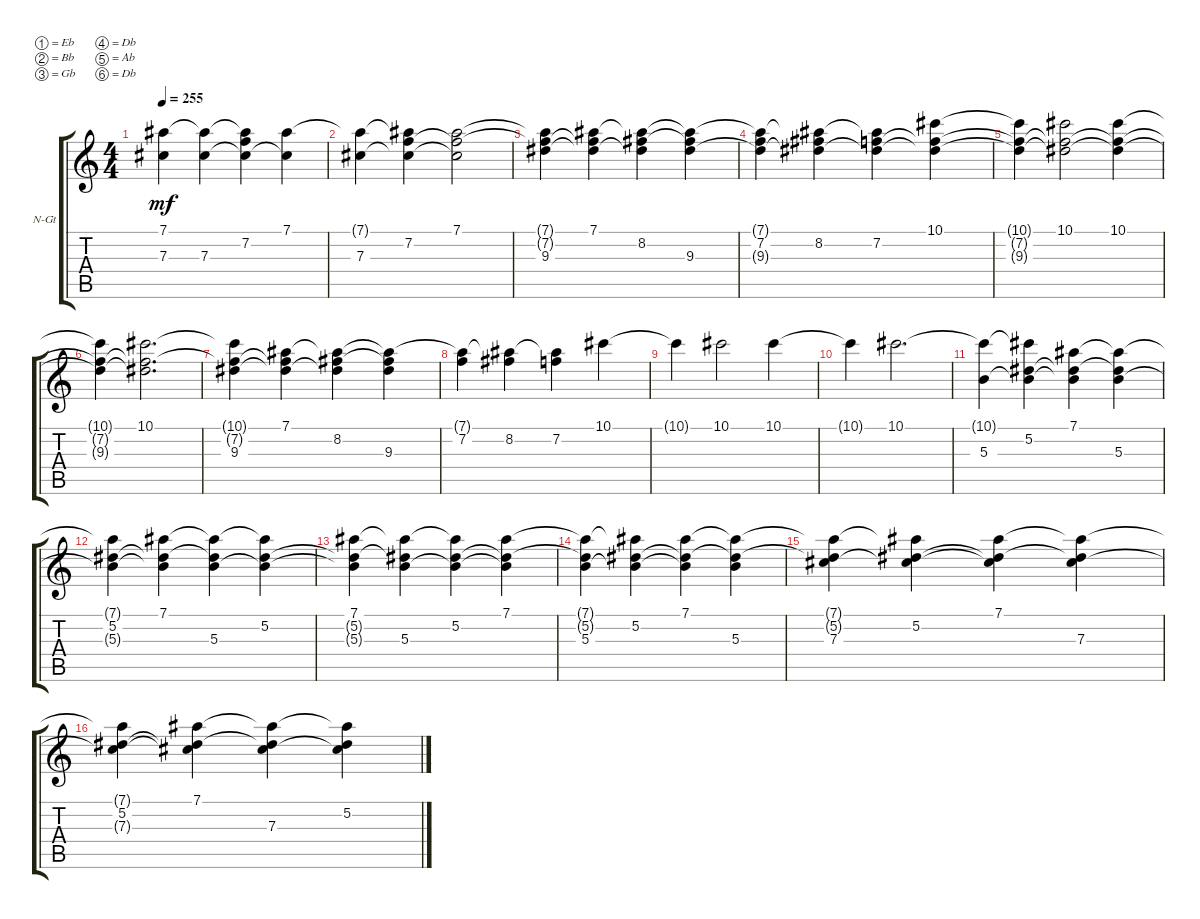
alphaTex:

\bracketExtendMode groupsimilarinstruments
\firstSystemTrackNameOrientation horizontal
\otherSystemsTrackNameOrientation horizontal
\track ("Guitar Two" "N-Gt") {instrument acousticguitarnylon}
\staff {score tabs}
\tuning (Eb4 Bb3 Gb3 Db3 Ab2 Db2)
\ts (4 4)
\tempo 255
\clef g2
\ks c
(7.1 7.3{t}).4{dy mf} (7.3 7.1{t}).4 (7.2 7.3{t} 7.1{t}).4 (7.1 7.3{t}).4 |
(7.3 7.1{t}).4 (7.2 7.3{t} 7.1{t}).4 (7.1 7.2{t} 7.3{t}).2 |
(9.3 7.2{t} 7.1{t}).4 (9.3{t} 7.1 7.2{t}).4 (8.2 7.1{t} 9.3{t}).4 (9.3 7.1{t} 8.2{t}).4 |
(7.2 7.1{t} 9.3{t}).4 (8.2 7.1{t} 9.3{t}).4 (7.2 7.1{t} 9.3{t}).4 (10.1 9.3{t} 7.2{t}).4 |
(10.1{t} 9.3{t} 7.2{t}).4 (10.1 9.3{t} 7.2{t}).2 (10.1 9.3{t} 7.2{t}).4 |
(10.1{t} 9.3{t} 7.2{t}).4 (10.1 9.3{t} 7.2{t}).2{d} |
(9.3 10.1{t} 7.2{t}).4 (9.3{t} 7.1 7.2{t}).4 (8.2 7.1{t} 9.3{t}).4 (9.3 8.2{t} 7.1{t}).4 |
(7.2 7.1{t}).4 (8.2 7.1{t}).4 (7.2 7.1{t}).4 10.1.4 |
10.1{t}.4 10.1.2 10.1.4 |
10.1{t}.4 10.1.2{d} |
(10.1{t} 5.3).4 (10.1{t} 5.2 5.3{t}).4 (7.1 5.3{t} 5.2{t}).4 (5.3 5.2{t} 7.1{t}).4 |
(5.2 5.3{t} 7.1{t}).4 (7.1 5.3{t} 5.2{t}).4 (5.3 5.2{t} 7.1{t}).4 (5.2 5.3{t} 7.1{t}).4 |
(7.1 5.3{t} 5.2{t}).4 (5.3 5.2{t} 7.1{t}).4 (5.2 5.3{t} 7.1{t}).4 (7.1 5.3{t} 5.2{t}).4 |
(5.3 5.2{t} 7.1{t}).4 (5.2 5.3{t} 7.1{t}).4 (7.1 5.3{t} 5.2{t}).4 (5.3 5.2{t} 7.1{t}).4 |
(7.3 5.2{t} 7.1{t}).4 (5.2 7.3{t} 7.1{t}).4 (7.1 7.3{t} 5.2{t}).4 (7.3 5.2{t} 7.1{t}).4 |
(5.2 7.3{t} 7.1{t}).4 (7.1 7.3{t} 5.2{t}).4 (7.3 5.2{t} 7.1{t}).4 (5.2 7.3{t} 7.1{t}).4
